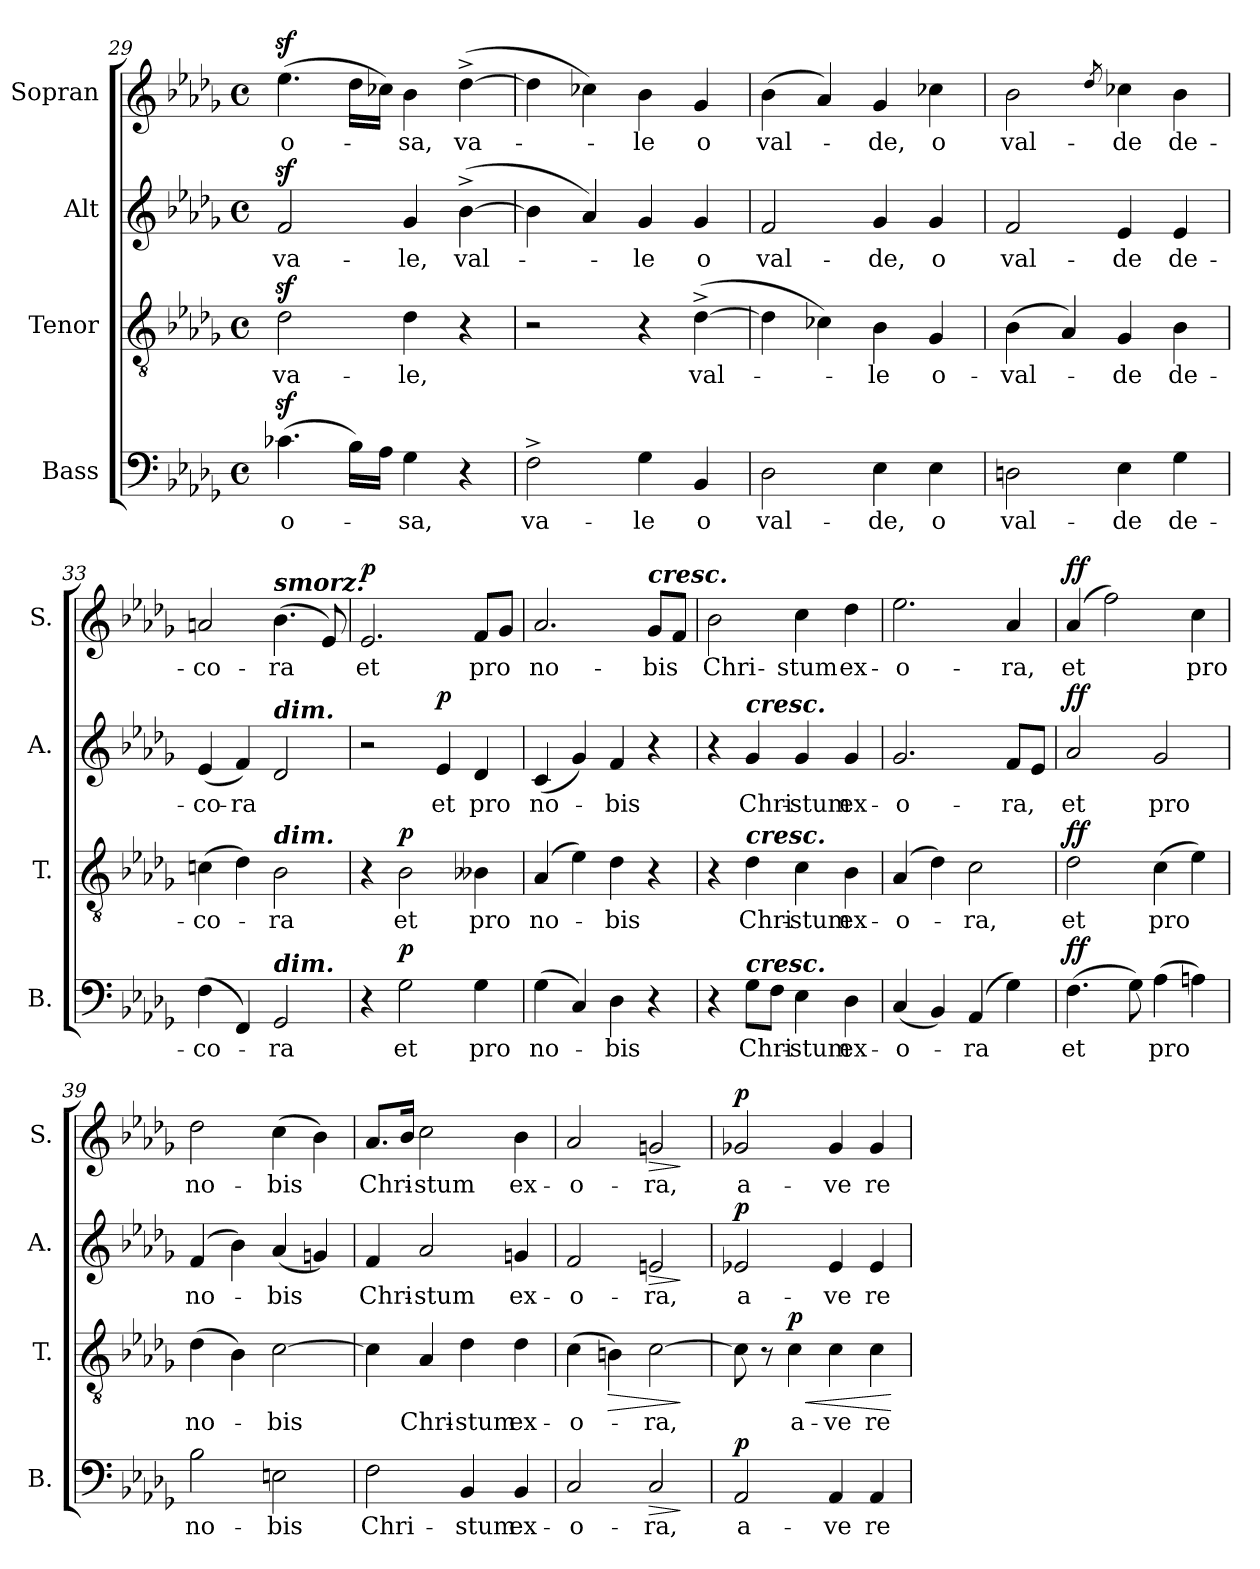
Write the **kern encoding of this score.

**kern	**text	**dynam	**kern	**text	**dynam	**kern	**text	**dynam	**kern	**text	**dynam
*part4	*part4	*part4	*part3	*part3	*part3	*part2	*part2	*part2	*part1	*part1	*part1
*staff4	*staff4	*staff4	*staff3	*staff3	*staff3	*staff2	*staff2	*staff2	*staff1	*staff1	*staff1
*I"Bass	*	*	*I"Tenor	*	*	*I"Alt	*	*	*I"Sopran	*	*
*I'B.	*	*	*I'T.	*	*	*I'A.	*	*	*I'S.	*	*
*clefF4	*	*	*clefGv2	*	*	*clefG2	*	*	*clefG2	*	*
*k[b-e-a-d-g-]	*	*	*k[b-e-a-d-g-]	*	*	*k[b-e-a-d-g-]	*	*	*k[b-e-a-d-g-]	*	*
*D-:	*	*	*D-:	*	*	*D-:	*	*	*D-:	*	*
*M4/4	*	*	*M4/4	*	*	*M4/4	*	*	*M4/4	*	*
*met(c)	*	*	*met(c)	*	*	*met(c)	*	*	*met(c)	*	*
=29	=29	=29	=29	=29	=29	=29	=29	=29	=29	=29	=29
!	!LO:LY:b	!	!	!LO:LY:b	!	!	!LO:LY:b	!	!	!LO:LY:b	!
(>4.c-Xz>\	-o-	.	2d-z>\	va-	.	2fz>/	va-	.	(>4.ee-z>\	-o-	.
16B-\LL)	.	.	.	.	.	.	.	.	16dd-\LL	.	.
16A-\JJ	.	.	.	.	.	.	.	.	16cc-X\JJ)	.	.
!	!LO:LY:b	!	!	!LO:LY:b	!	!	!LO:LY:b	!	!	!LO:LY:b	!
4G-\	-sa,	.	4d-\	-le,	.	4g-/	-le,	.	4b-\	-sa,	.
!	!	!	!	!	!	!	!LO:LY:b	!	!	!LO:LY:b	!
4r	.	.	4r	.	.	(>[4b-^>\	val-	.	(>[4dd-^>\	va-	.
=30	=30	=30	=30	=30	=30	=30	=30	=30	=30	=30	=30
!	!LO:LY:b	!	!	!	!	!	!	!	!	!	!
2F^>\	va-	.	2r	.	.	4b-\]	.	.	4dd-\]	.	.
.	.	.	.	.	.	4a-/)	.	.	4cc-X\)	.	.
!	!LO:LY:b	!	!	!	!	!	!LO:LY:b	!	!	!LO:LY:b	!
4G-\	-le	.	4r	.	.	4g-/	-le	.	4b-\	-le	.
!	!LO:LY:b	!	!	!LO:LY:b	!	!	!LO:LY:b	!	!	!LO:LY:b	!
4BB-/	o	.	(>[4d-^>\	val-	.	4g-/	o	.	4g-/	o	.
=31	=31	=31	=31	=31	=31	=31	=31	=31	=31	=31	=31
!	!LO:LY:b	!	!	!	!	!	!LO:LY:b	!	!	!LO:LY:b	!
2D-\	val-	.	4d-\]	.	.	2f/	val-	.	(>4b-\	val-	.
.	.	.	4c-X\)	.	.	.	.	.	4a-/)	.	.
!	!LO:LY:b	!	!	!LO:LY:b	!	!	!LO:LY:b	!	!	!LO:LY:b	!
4E-\	-de,	.	4B-\	-le	.	4g-/	-de,	.	4g-/	-de,	.
!	!LO:LY:b	!	!	!LO:LY:b	!	!	!LO:LY:b	!	!	!LO:LY:b	!
4E-\	o	.	4G-/	o-	.	4g-/	o	.	4cc-X\	o	.
=32	=32	=32	=32	=32	=32	=32	=32	=32	=32	=32	=32
!	!LO:LY:b	!	!	!LO:LY:b	!	!	!LO:LY:b	!	!	!LO:LY:b	!
2Dn\	val-	.	(>4B-\	-val-	.	2f/	val-	.	2b-\	val-	.
.	.	.	4A-/)	.	.	.	.	.	.	.	.
.	.	.	.	.	.	.	.	.	8qdd-/	.	.
!	!LO:LY:b	!	!	!LO:LY:b	!	!	!LO:LY:b	!	!	!LO:LY:b	!
4E-\	-de	.	4G-/	-de	.	4e-/	-de	.	4cc-X\	-de	.
!	!LO:LY:b	!	!	!LO:LY:b	!	!	!LO:LY:b	!	!	!LO:LY:b	!
4G-\	de-	.	4B-\	de-	.	4e-/	de-	.	4b-\	de-	.
!!LO:PB:g=z
=33	=33	=33	=33	=33	=33	=33	=33	=33	=33	=33	=33
!	!LO:LY:b	!	!	!LO:LY:b	!	!	!LO:LY:b	!	!	!LO:LY:b	!
(>4F\	-co-	.	(>4cn\	-co-	.	(<4e-/	-co-	.	2an/	-co-	.
!	!	!	!	!	!	!	!LO:LY:b	!	!	!	!
4FF/)	.	.	4d-\)	.	.	4f/)	-ra	.	.	.	.
!	!	!	!	!	!	!	!	!	!LO:TX:a:Bi:t=smorz.	!	!
!	!	!	!	!	!	!LO:TX:a:Bi:t=dim.	!	!	!	!	!
!	!	!	!LO:TX:a:Bi:t=dim.	!	!	!	!	!	!	!	!
!LO:TX:a:Bi:t=dim.	!	!	!	!	!	!	!	!	!	!	!
!	!LO:LY:b	!	!	!LO:LY:b	!	!	!	!	!	!LO:LY:b	!
2GG-/	-ra	.	2B-\	-ra	.	2d-/	.	.	(>4.b-\	-ra	.
.	.	.	.	.	.	.	.	.	8e-/)	.	.
=34	=34	=34	=34	=34	=34	=34	=34	=34	=34	=34	=34
!	!	!	!	!	!	!	!	!	!	!LO:LY:b	!LO:DY:a
4r	.	.	4r	.	.	2r	.	.	2.e-/	et	p
!	!LO:LY:b	!LO:DY:a	!	!LO:LY:b	!LO:DY:a	!	!	!	!	!	!
2G-\	et	p	2B-\	et	p	.	.	.	.	.	.
!	!	!	!	!	!	!	!LO:LY:b	!LO:DY:a	!	!	!
.	.	.	.	.	.	4e-/	et	p	.	.	.
!	!LO:LY:b	!	!	!LO:LY:b	!	!	!LO:LY:b	!	!	!LO:LY:b	!
4G-\	pro	.	4B--X\	pro	.	4d-/	pro	.	8f/L	pro	.
.	.	.	.	.	.	.	.	.	8g-/J	.	.
=35	=35	=35	=35	=35	=35	=35	=35	=35	=35	=35	=35
!	!LO:LY:b	!	!	!LO:LY:b	!	!	!LO:LY:b	!	!	!LO:LY:b	!
(>4G-\	no-	.	(4A-/	no-	.	(<4c/	no-	.	2.a-/	no-	.
4C/)	.	.	4e-\)	.	.	4g-/)	.	.	.	.	.
!	!LO:LY:b	!	!	!LO:LY:b	!	!	!LO:LY:b	!	!	!	!
4D-\	-bis	.	4d-\	-bis	.	4f/	-bis	.	.	.	.
!	!	!	!	!	!	!	!	!	!LO:TX:a:Bi:t=cresc.	!	!
!	!	!	!	!	!	!	!	!	!	!LO:LY:b	!
4r	.	.	4r	.	.	4r	.	.	8g-/L	-bis	.
.	.	.	.	.	.	.	.	.	8f/J	.	.
=36	=36	=36	=36	=36	=36	=36	=36	=36	=36	=36	=36
!	!	!	!	!	!	!	!	!	!	!LO:LY:b	!
4r	.	.	4r	.	.	4r	.	.	2b-\	Chri-	.
!	!	!	!	!	!	!LO:TX:a:Bi:t=cresc.	!	!	!	!	!
!	!	!	!LO:TX:a:Bi:t=cresc.	!	!	!	!	!	!	!	!
!LO:TX:a:Bi:t=cresc.	!	!	!	!	!	!	!	!	!	!	!
!	!LO:LY:b	!	!	!LO:LY:b	!	!	!LO:LY:b	!	!	!	!
8G-\L	Chri-	.	4d-\	Chri-	.	4g-/	Chri-	.	.	.	.
8F\J	.	.	.	.	.	.	.	.	.	.	.
!	!LO:LY:b	!	!	!LO:LY:b	!	!	!LO:LY:b	!	!	!LO:LY:b	!
4E-\	-stum	.	4c\	-stum	.	4g-/	-stum	.	4cc\	-stum	.
!	!LO:LY:b	!	!	!LO:LY:b	!	!	!LO:LY:b	!	!	!LO:LY:b	!
4D-\	ex-	.	4B-\	ex-	.	4g-/	ex-	.	4dd-\	ex-	.
=37	=37	=37	=37	=37	=37	=37	=37	=37	=37	=37	=37
!	!LO:LY:b	!	!	!LO:LY:b	!	!	!LO:LY:b	!	!	!LO:LY:b	!
(<4C/	-o-	.	(4A-/	-o-	.	2.g-/	-o-	.	2.ee-\	-o-	.
4BB-/)	.	.	4d-\)	.	.	.	.	.	.	.	.
!	!LO:LY:b	!	!	!LO:LY:b	!	!	!	!	!	!	!
(4AA-/	-ra	.	2c\	-ra,	.	.	.	.	.	.	.
!	!	!	!	!	!	!	!LO:LY:b	!	!	!LO:LY:b	!
4G-\)	.	.	.	.	.	8f/L	-ra,	.	4a-/	-ra,	.
.	.	.	.	.	.	8e-/J	.	.	.	.	.
!!LO:LB:g=z
=38	=38	=38	=38	=38	=38	=38	=38	=38	=38	=38	=38
!	!LO:LY:b	!LO:DY:a	!	!LO:LY:b	!LO:DY:a	!	!LO:LY:b	!LO:DY:a	!	!LO:LY:b	!LO:DY:a
(>4.F\	et	ff	2d-\	et	ff	2a-/	et	ff	(4a-/	et	ff
.	.	.	.	.	.	.	.	.	2ff\)	.	.
8G-\)	.	.	.	.	.	.	.	.	.	.	.
!	!LO:LY:b	!	!	!LO:LY:b	!	!	!LO:LY:b	!	!	!	!
(>4A-\	pro	.	(>4c\	pro	.	2g-/	pro	.	.	.	.
!	!	!	!	!	!	!	!	!	!	!LO:LY:b	!
4An\)	.	.	4e-\)	.	.	.	.	.	4cc\	pro	.
=39	=39	=39	=39	=39	=39	=39	=39	=39	=39	=39	=39
!	!LO:LY:b	!	!	!LO:LY:b	!	!	!LO:LY:b	!	!	!LO:LY:b	!
2B-\	no-	.	(>4d-\	no-	.	(4f/	no-	.	2dd-\	no-	.
.	.	.	4B-\)	.	.	4b-\)	.	.	.	.	.
!	!LO:LY:b	!	!	!LO:LY:b	!	!	!LO:LY:b	!	!	!LO:LY:b	!
2En\	-bis	.	[2c\	-bis	.	(<4a-/	-bis	.	(>4cc\	-bis	.
.	.	.	.	.	.	4gn/)	.	.	4b-\)	.	.
=40	=40	=40	=40	=40	=40	=40	=40	=40	=40	=40	=40
!	!LO:LY:b	!	!	!	!	!	!LO:LY:b	!	!	!LO:LY:b	!
2F\	Chri-	.	4c\]	.	.	4f/	Chri-	.	8.a-/L	Chri-	.
.	.	.	.	.	.	.	.	.	16b-/Jk	.	.
!	!	!	!	!LO:LY:b	!	!	!LO:LY:b	!	!	!LO:LY:b	!
.	.	.	4A-/	Chri-	.	2a-/	-stum	.	2cc\	-stum	.
!	!LO:LY:b	!	!	!LO:LY:b	!	!	!	!	!	!	!
4BB-/	-stum	.	4d-\	-stum	.	.	.	.	.	.	.
!	!LO:LY:b	!	!	!LO:LY:b	!	!	!LO:LY:b	!	!	!LO:LY:b	!
4BB-/	ex-	.	4d-\	ex-	.	4gn/	ex-	.	4b-\	ex-	.
=41	=41	=41	=41	=41	=41	=41	=41	=41	=41	=41	=41
!	!LO:LY:b	!	!	!LO:LY:b	!	!	!LO:LY:b	!	!	!LO:LY:b	!
2C/	-o-	.	(>4c\	-o-	.	2f/	-o-	.	2a-/	-o-	.
!	!	!	!	!	!LO:HP:b	!	!	!	!	!	!
.	.	.	4Bn\)	.	>	.	.	.	.	.	.
!	!LO:LY:b	!LO:HP:b	!	!LO:LY:b	!	!	!LO:LY:b	!LO:HP:b	!	!LO:LY:b	!LO:HP:b
2C/	-ra,	>	[2c\	-ra,	.	2en/	-ra,	>	2gn/	-ra,	>
.	.	]	.	.	]	.	.	]	.	.	]
=42	=42	=42	=42	=42	=42	=42	=42	=42	=42	=42	=42
!	!LO:LY:b	!LO:DY:a	!	!	!	!	!LO:LY:b	!LO:DY:a	!	!LO:LY:b	!LO:DY:a
2AA-/	a-	p	8c\]	.	.	2e-X/	a-	p	2g-X/	a-	p
.	.	.	8r	.	.	.	.	.	.	.	.
!	!	!	!	!LO:LY:b	!LO:HP:b	!	!	!	!	!	!
!	!	!	!	!	!LO:DY:n=1:a	!	!	!	!	!	!
.	.	.	4c\	a-	< p	.	.	.	.	.	.
!	!LO:LY:b	!	!	!LO:LY:b	!	!	!LO:LY:b	!	!	!LO:LY:b	!
4AA-/	-ve	.	4c\	-ve	.	4e-/	-ve	.	4g-/	-ve	.
!	!LO:LY:b	!	!	!LO:LY:b	!	!	!LO:LY:b	!	!	!LO:LY:b	!
4AA-/	re-	.	4c\	re-	.	4e-/	re-	.	4g-/	re-	.
.	.	.	.	.	[	.	.	.	.	.	.
=	=	=	=	=	=	=	=	=	=	=	=
*-	*-	*-	*-	*-	*-	*-	*-	*-	*-	*-	*-
